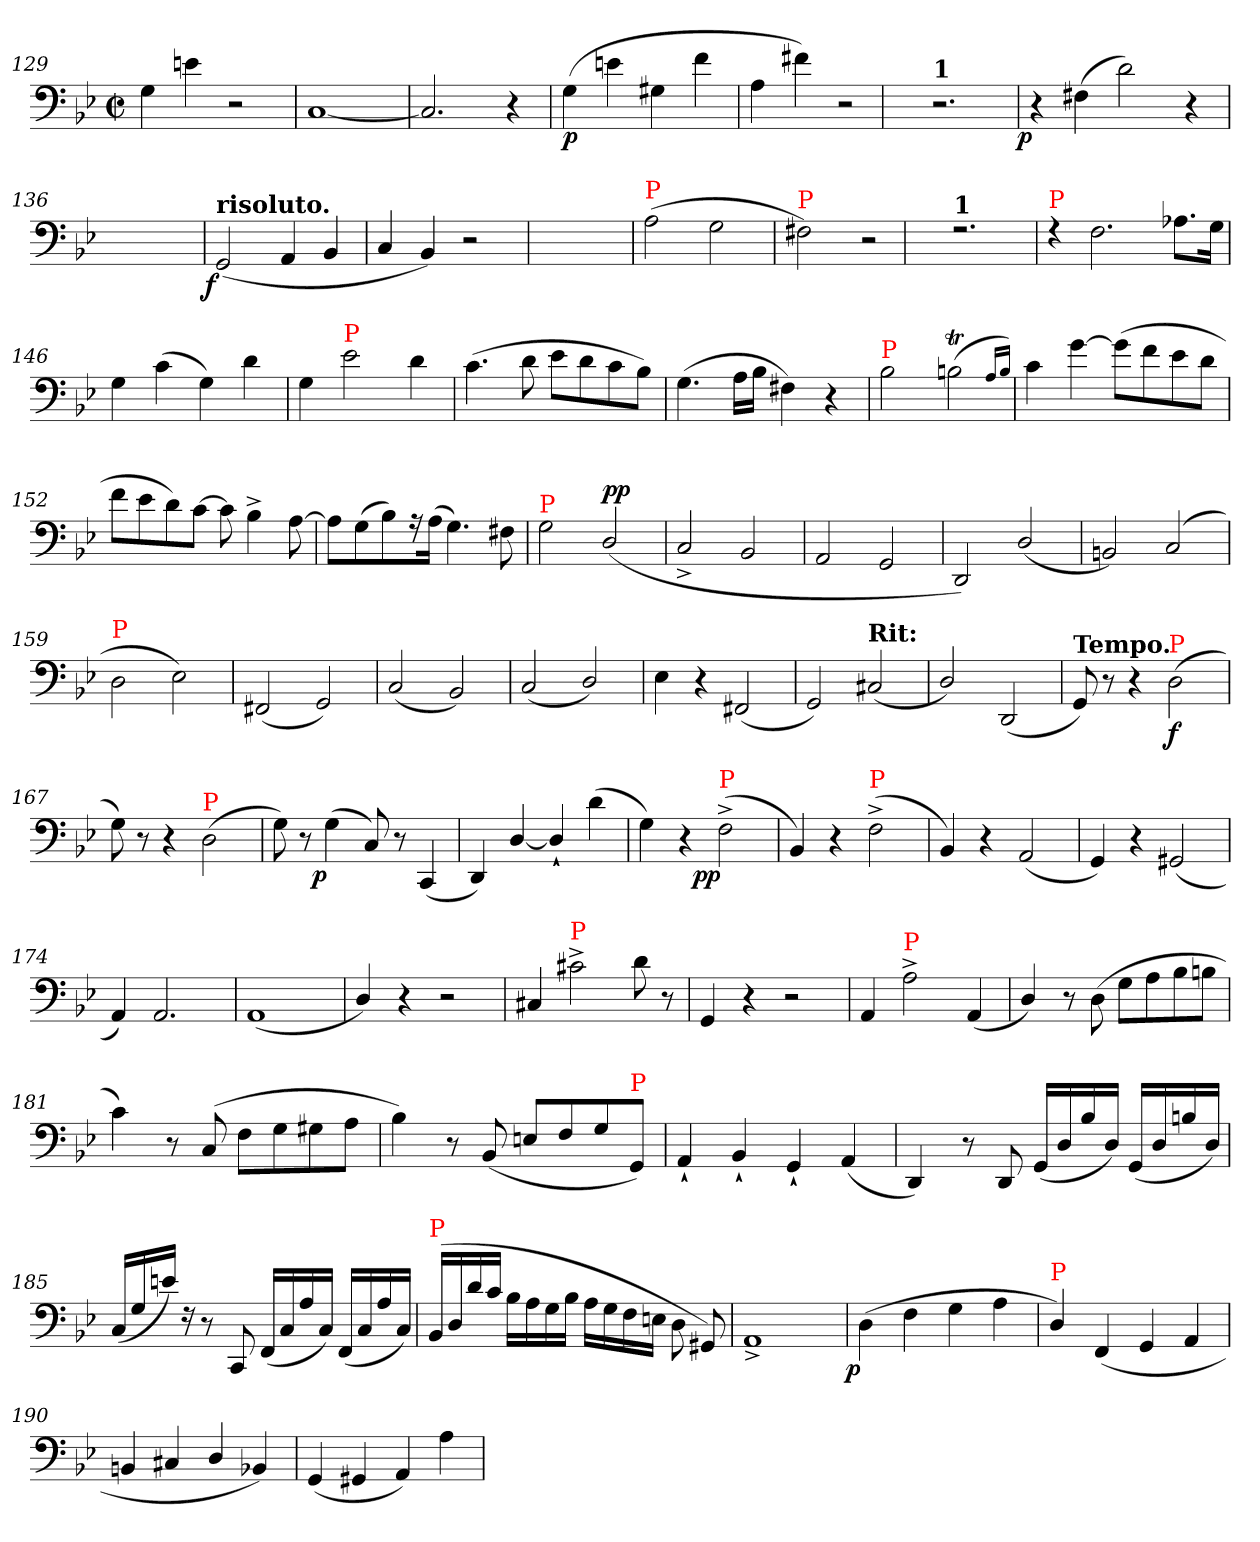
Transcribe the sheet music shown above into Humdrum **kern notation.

**kern	**dynam
*part1	*part1
*staff1	*staff1
*clefF4	*
*k[b-e-]	*
*g:	*
*M2/2	*
*met(c|)	*
=129	=129
4G	.
4en	.
2r	.
=130	=130
[1C	.
=131	=131
2.C]	.
4r	.
=132	=132
(>4G	p
4en	.
4G#X	.
4f	.
=133	=133
4A	.
4f#X)	.
!LO:N:vis=2	!
4r	.
=134	=134
4ryy	.
!LO:TX:a:B:t=1	!
2.r	.
=135	=135
!	!LO:DY:rj
4r	p
(>4F#X	.
2d)	.
4r	.
=136	=136
1ryy	.
=138	=138
!LO:TX:a:B:t=risoluto.	!
!	!LO:DY:rj
(<2GG	f
4AA	.
4BB-	.
=139	=139
4C	.
4BB-)	.
2r	.
=140	=140
1ryy	.
=142	=142
!LO:TX:a:color=red:t=P	!
(>2A\	.
2G	.
=143	=143
!LO:TX:a:color=red:t=P	!
2F#X)	.
!LO:N:vis=2	!
4r	.
=144	=144
4ryy	.
!LO:TX:a:B:t=1	!
2.rF	.
=145	=145
!LO:TX:a:color=red:t=P	!
4rF	.
2.F	.
8.A-XL	.
16GJk	.
=146	=146
4G	.
(4c	.
4G)	.
4d	.
=147	=147
4G	.
!LO:TX:a:color=red:t=P	!
2e-	.
4d	.
=148	=148
(>4.c	.
8d	.
8e-L	.
8d	.
8c	.
8B-J)	.
=149	=149
(>4.G	.
16ALL	.
16B-JJ	.
4F#X)	.
4r	.
=150	=150
!LO:TX:a:color=red:t=P	!
2B-	.
(<2Bnt	.
16qqA/LL	.
16qqB/JJ)	.
=151	=151
4c	.
[4g	.
(>8gL]	.
8f	.
8e-	.
8dJ	.
=152	=152
8fL	.
8e-	.
8d)	.
[8cJ	.
8c]	.
4B-^<	.
[8A	.
=153	=153
8AL]	.
(>8G	.
8B-)	.
16r	.
(>16AJk	.
4.G)	.
8F#X	.
=154	=154
!LO:TX:a:color=red:t=P	!
2G\	.
!	!LO:DY:a
(<2D/	pp
=155	=155
2C^<	.
2BB-	.
=156	=156
2AA	.
2GG	.
=157	=157
2DD)	.
(<2D/	.
=158	=158
2BBn)	.
(>2C	.
=159	=159
!LO:TX:a:color=red:t=P	!
2D	.
2E-)	.
=160	=160
(<2FF#X	.
2GG)	.
=161	=161
(<2C	.
2BB-)	.
=162	=162
(<2C	.
2D/)	.
=163	=163
4E-	.
4r	.
(<2FF#X	.
=164	=164
2GG)	.
!LO:TX:a:B:t=Rit&colon;	!
(<2C#X	.
=165	=165
2D/)	.
(<2DD	.
=166	=166
!LO:TX:a:B:t=Tempo.	!
8GG)	.
8r	.
4r	.
!LO:TX:a:color=red:t=P	!
(>2D	f
=167	=167
8G)	.
8r	.
4r	.
!LO:TX:a:color=red:t=P	!
(>2D	.
=168	=168
8G)	.
8r	.
!	!LO:DY:rj
(>4G	p
8C)	.
8r	.
(<4CC	.
=169	=169
4DD)	.
[4D/	.
4D`</]	.
(>4d	.
=170	=170
4G)	.
4r	.
!LO:TX:a:color=red:t=P	!
!	!LO:DY:rj
(>2F^<	pp
=171	=171
4BB-)	.
4r	.
!LO:TX:a:color=red:t=P	!
(>2F^<	.
=172	=172
4BB-)	.
4r	.
(<2AA	.
=173	=173
4GG)	.
4r	.
(<2GG#X	.
=174	=174
4AA)	.
2.AA	.
=175	=175
(<1AA	.
=176	=176
4D/)	.
4r	.
2r	.
=177	=177
4C#X	.
!LO:TX:a:color=red:t=P	!
2c#X^<	.
8d	.
8r	.
=178	=178
4GG	.
4r	.
2r	.
=179	=179
4AA	.
!LO:TX:a:color=red:t=P	!
2A^<	.
(<4AA	.
=180	=180
4D/)	.
8r	.
(>8D	.
8GL	.
8A	.
8B-	.
8BnJ	.
=181	=181
4c)	.
8r	.
(>8C	.
8FL	.
8G	.
8G#X	.
8AJ	.
=182	=182
4B-)	.
8r	.
(>8BB-	.
8EnL	.
8F	.
8G	.
!LO:TX:a:color=red:t=P	!
8GGJ)	.
=183	=183
4AA`<	.
4BB-`<	.
4GG`<	.
(<4AA	.
=184	=184
4DD)	.
8r	.
8DD	.
(<16GG/LL	.
16D	.
16B-	.
16DJJ)	.
(<16GG/LL	.
16D	.
16Bn	.
16DJJ)	.
=185	=185
(<16C/LL	.
16G	.
16enJJ)	.
16rF	.
8r	.
8CC	.
(<16FFLL	.
16C	.
16A	.
16CJJ)	.
(<16FFLL	.
16C	.
16A	.
16CJJ)	.
=186	=186
!LO:TX:a:color=red:t=P	!
(>16BB-/LL	.
16D/	.
16d\	.
16c\JJ	.
16B-LL	.
16A	.
16G	.
16B-JJ	.
16ALL	.
16G	.
16F	.
16EnJJ	.
8D	.
8GG#X/)	.
=187	=187
1AA^<	.
=188	=188
!	!LO:DY:rj
(>4D	p
4F	.
4G	.
4A	.
=189	=189
!LO:TX:a:color=red:t=P	!
4D/)	.
(<4FF	.
4GG	.
4AA	.
=190	=190
4BBn	.
4C#X	.
4D/	.
4BB-X)	.
=191	=191
(<4GG	.
4GG#X	.
4AA)	.
4A	.
=	=
*-	*-
